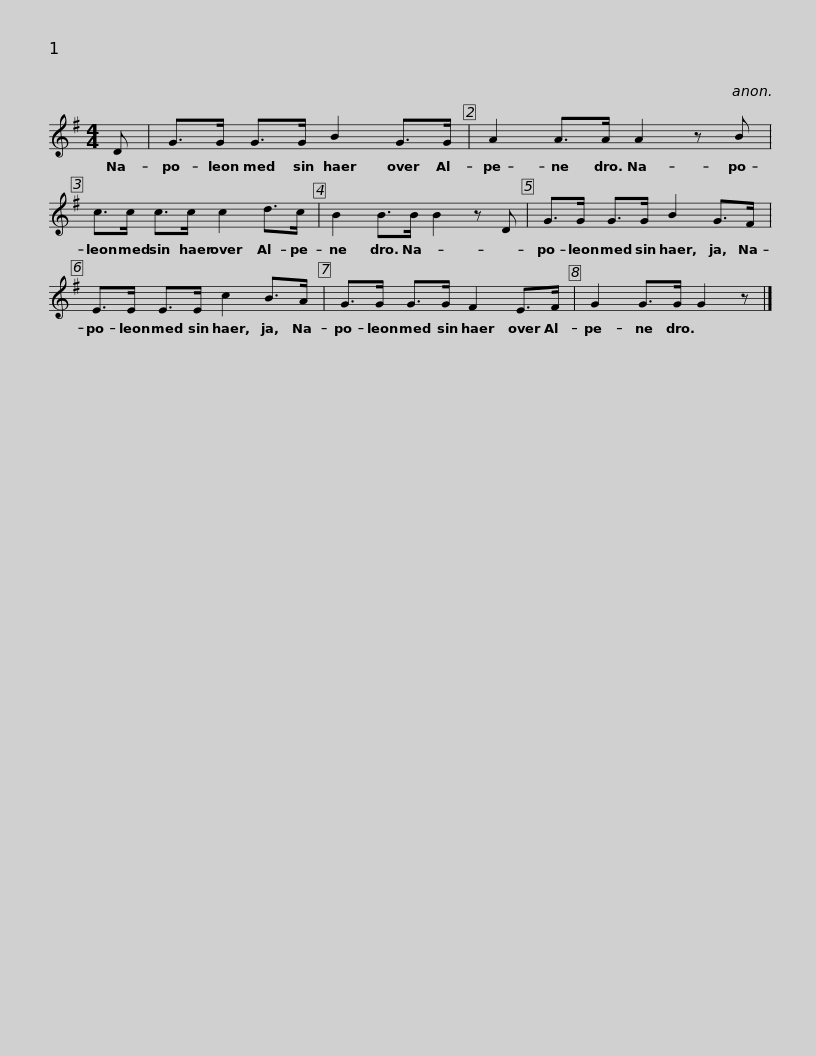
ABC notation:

X:1
L:1/8
M:4/4
I:linebreak $
K:G
V:1 treble
V:1
 D | G>G G>G B2 G>G | A2 A>A A2 z B | c>c c>c c2 d>c |$ B2 B>B B2 z D | %5
 G>G G>G B2 G>F | E>E E>E c2 B>A |$ G>G G>G F2 E>F | G2 G>G G2 z |] %9
